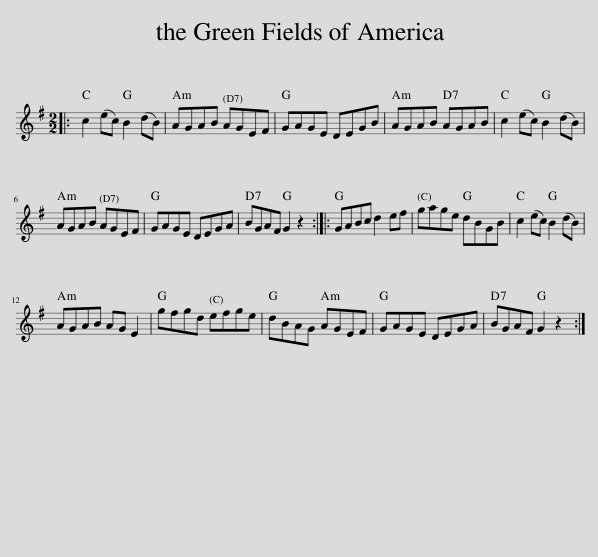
X:1
L:1/8
M:2/2
I:linebreak $
K:G
V:1 treble
V:1
|: c2 (ec) B2 (dB) | AGAB AGEF | GAGE DEGB | AGAB AGAB | c2 (ec) B2 (dB) |$ %5
 AGAB AGEF | GAGE DEGA | BGAF G2 z2 :: GABc d2 ef | gage dBGB | %10
 c2 (ec) B2 (dB) |$ AGAB AG E2 | gfgd efge | dBAG AGEF | GAGE DEGA | %15
 BGAF G2 z2 :| %16
